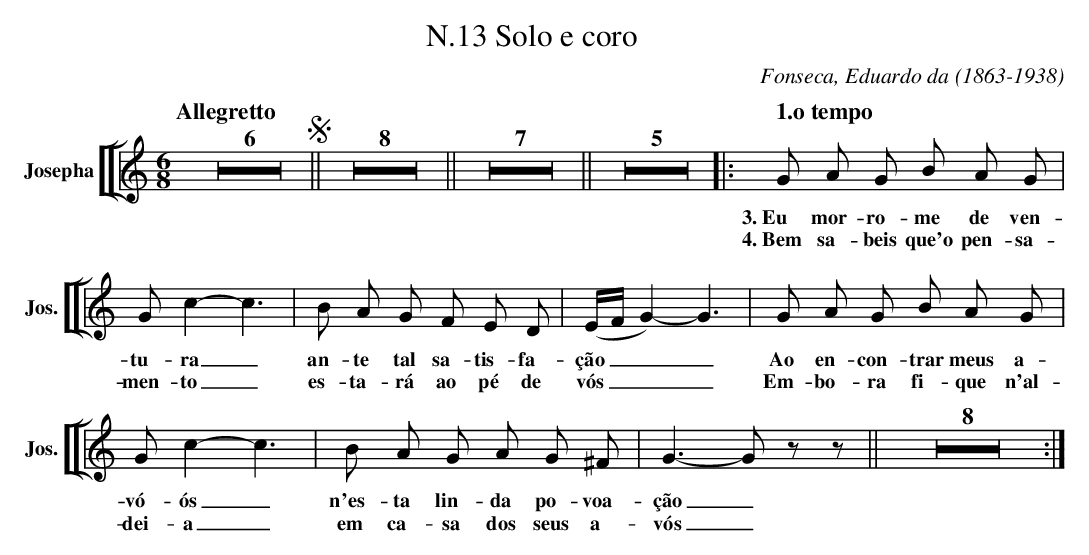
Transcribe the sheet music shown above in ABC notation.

X:1
T:N.13 Solo e coro
C:Fonseca, Eduardo da (1863-1938)
M:6/8
L:1/8
K:C
V: 10 clef=treble name="Josepha" sname="Jos."
%%staves [[ 10 ]]
[Q:"Allegretto"] Z6 !segno! || \
   Z8 || Z7 || Z5 |: [Q: "1.o tempo"] G A G B A G | G c2-c3 | B A G F E D | (E/2F/2G2-)G3 | \
w: 3.~Eu mor-ro-me de ven-tu-ra_ | an-te tal sa-tis-fa-\cc\~ao___ |
w: 4.~Bem sa-beis que'o pen-sa-men-to_ | es-ta-r\'a ao p\'e de v\'os___
   G  A  G   B    A    G | G c2-c3  | B    A  G   A  G  ^F | G3-Gzz || \
w: Ao en-con-trar meus a-v\'o-\'os_ n'es-ta lin-da po-voa-\cc\~ao_
w: Em-bo-ra fi-que n'al-dei-a_ em ca-sa dos seus a-v\'os_
  Z8 :| \
